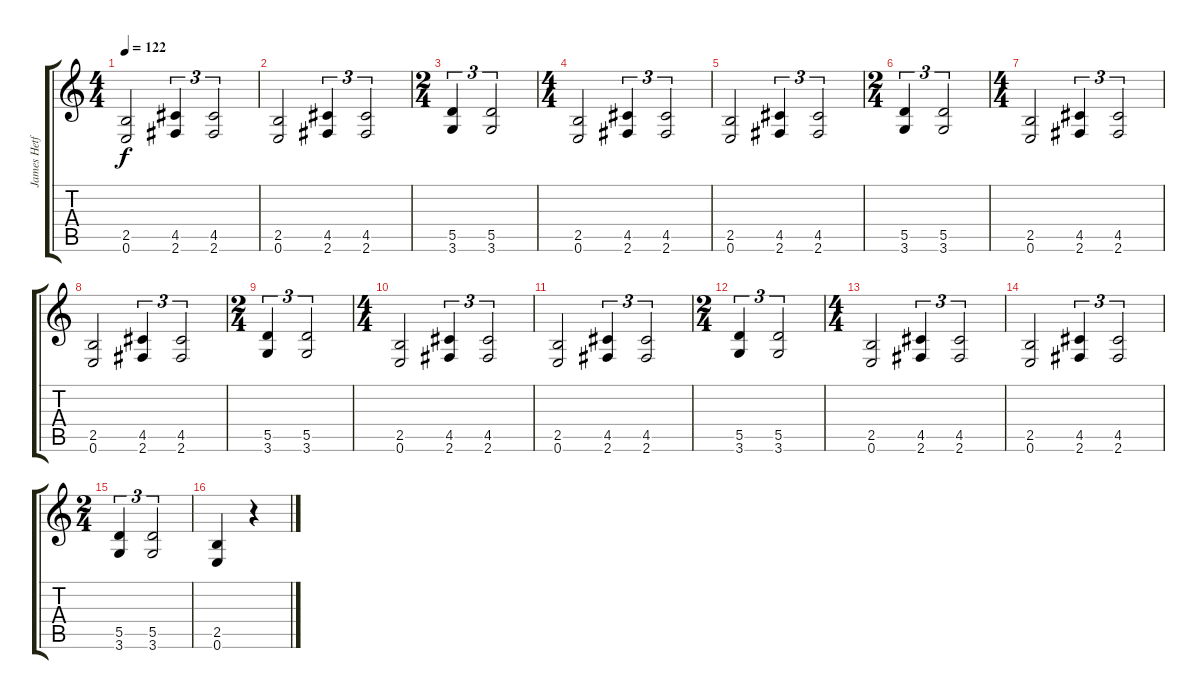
\track ("James Hetfield" "James Hetf") {instrument distortionguitar}
\staff {score tabs}
\tuning (E4 B3 G3 D3 A2 E2) {hide}
\ts (4 4)
\tempo 122
\clef g2
\ks c
(2.5 0.6).2{dy f} (4.5 2.6).4{tu (3 2)} (4.5 2.6).2{tu (3 2)} |
(2.5 0.6).2 (4.5 2.6).4{tu (3 2)} (4.5 2.6).2{tu (3 2)} |
\ts (2 4)
(5.5 3.6).4{tu (3 2)} (5.5 3.6).2{tu (3 2)} |
\ts (4 4)
(2.5 0.6).2 (4.5 2.6).4{tu (3 2)} (4.5 2.6).2{tu (3 2)} |
(2.5 0.6).2 (4.5 2.6).4{tu (3 2)} (4.5 2.6).2{tu (3 2)} |
\ts (2 4)
(5.5 3.6).4{tu (3 2)} (5.5 3.6).2{tu (3 2)} |
\ts (4 4)
(2.5 0.6).2 (4.5 2.6).4{tu (3 2)} (4.5 2.6).2{tu (3 2)} |
(2.5 0.6).2 (4.5 2.6).4{tu (3 2)} (4.5 2.6).2{tu (3 2)} |
\ts (2 4)
(5.5 3.6).4{tu (3 2)} (5.5 3.6).2{tu (3 2)} |
\ts (4 4)
(2.5 0.6).2 (4.5 2.6).4{tu (3 2)} (4.5 2.6).2{tu (3 2)} |
(2.5 0.6).2 (4.5 2.6).4{tu (3 2)} (4.5 2.6).2{tu (3 2)} |
\ts (2 4)
(5.5 3.6).4{tu (3 2)} (5.5 3.6).2{tu (3 2)} |
\ts (4 4)
(2.5 0.6).2 (4.5 2.6).4{tu (3 2)} (4.5 2.6).2{tu (3 2)} |
(2.5 0.6).2 (4.5 2.6).4{tu (3 2)} (4.5 2.6).2{tu (3 2)} |
\ts (2 4)
(5.5 3.6).4{tu (3 2)} (5.5 3.6).2{tu (3 2)} |
(2.5 0.6).4 r.4
